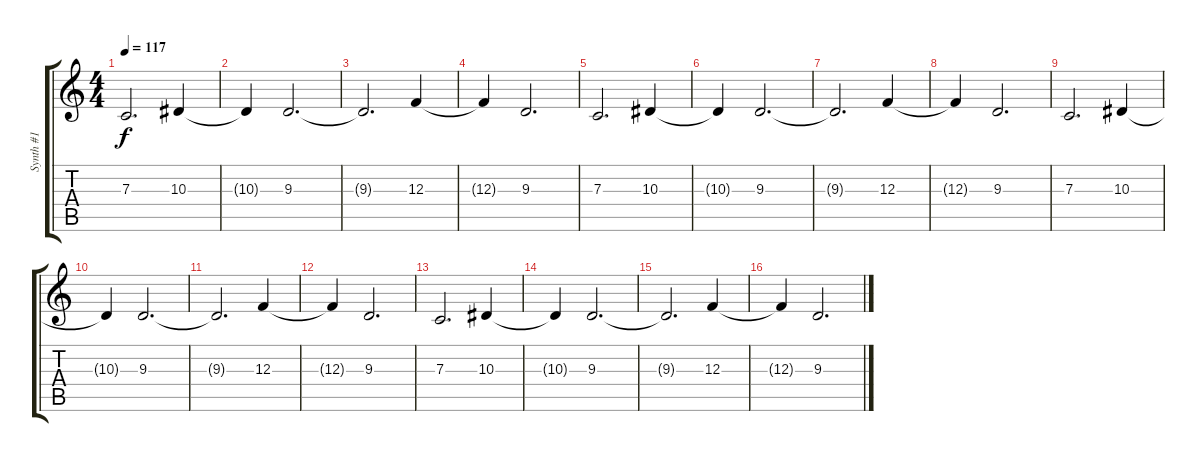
\track ("Synth #1" "Synth #1") {instrument stringensemble1}
\staff {score tabs}
\tuning (D4 A3 F3 C3 G2 C2) {hide}
\ts (4 4)
\tempo 117
\clef g2
\ks c
7.3.2{d dy f volume 6} 10.3.4 |
10.3{t}.4 9.3.2{d} |
9.3{t}.2{d} 12.3.4 |
12.3{t}.4 9.3.2{d} |
7.3.2{d} 10.3.4 |
10.3{t}.4 9.3.2{d} |
9.3{t}.2{d} 12.3.4 |
12.3{t}.4 9.3.2{d} |
7.3.2{d} 10.3.4 |
10.3{t}.4 9.3.2{d} |
9.3{t}.2{d} 12.3.4 |
12.3{t}.4 9.3.2{d} |
7.3.2{d volume 12} 10.3.4{volume 3} |
10.3{t}.4 9.3.2{d} |
9.3{t}.2{d} 12.3.4 |
12.3{t}.4 9.3.2{d}
